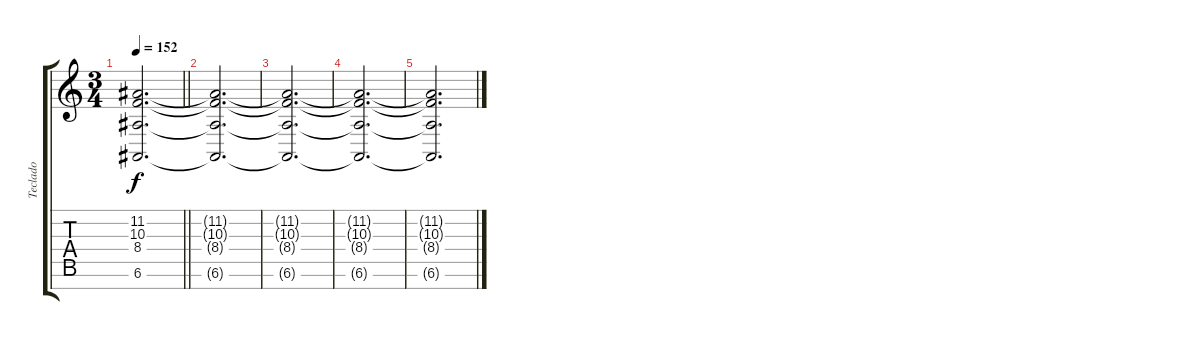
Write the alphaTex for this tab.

\track ("Teclado" "Teclado") {instrument stringensemble1}
\staff {score tabs}
\tuning (E4 B3 G3 D3 A2 E2 B1) {hide}
\ts (3 4)
\tempo 152
\clef g2
\barLineRight lightlight
\ks c
(11.2 10.3 8.4 6.6).2{d dy f} |
(11.2{t} 10.3{t} 8.4{t} 6.6{t}).2{d} |
(11.2{t} 10.3{t} 8.4{t} 6.6{t}).2{d} |
(11.2{t} 10.3{t} 8.4{t} 6.6{t}).2{d volume 3} |
(11.2{t} 10.3{t} 8.4{t} 6.6{t}).2{d}
